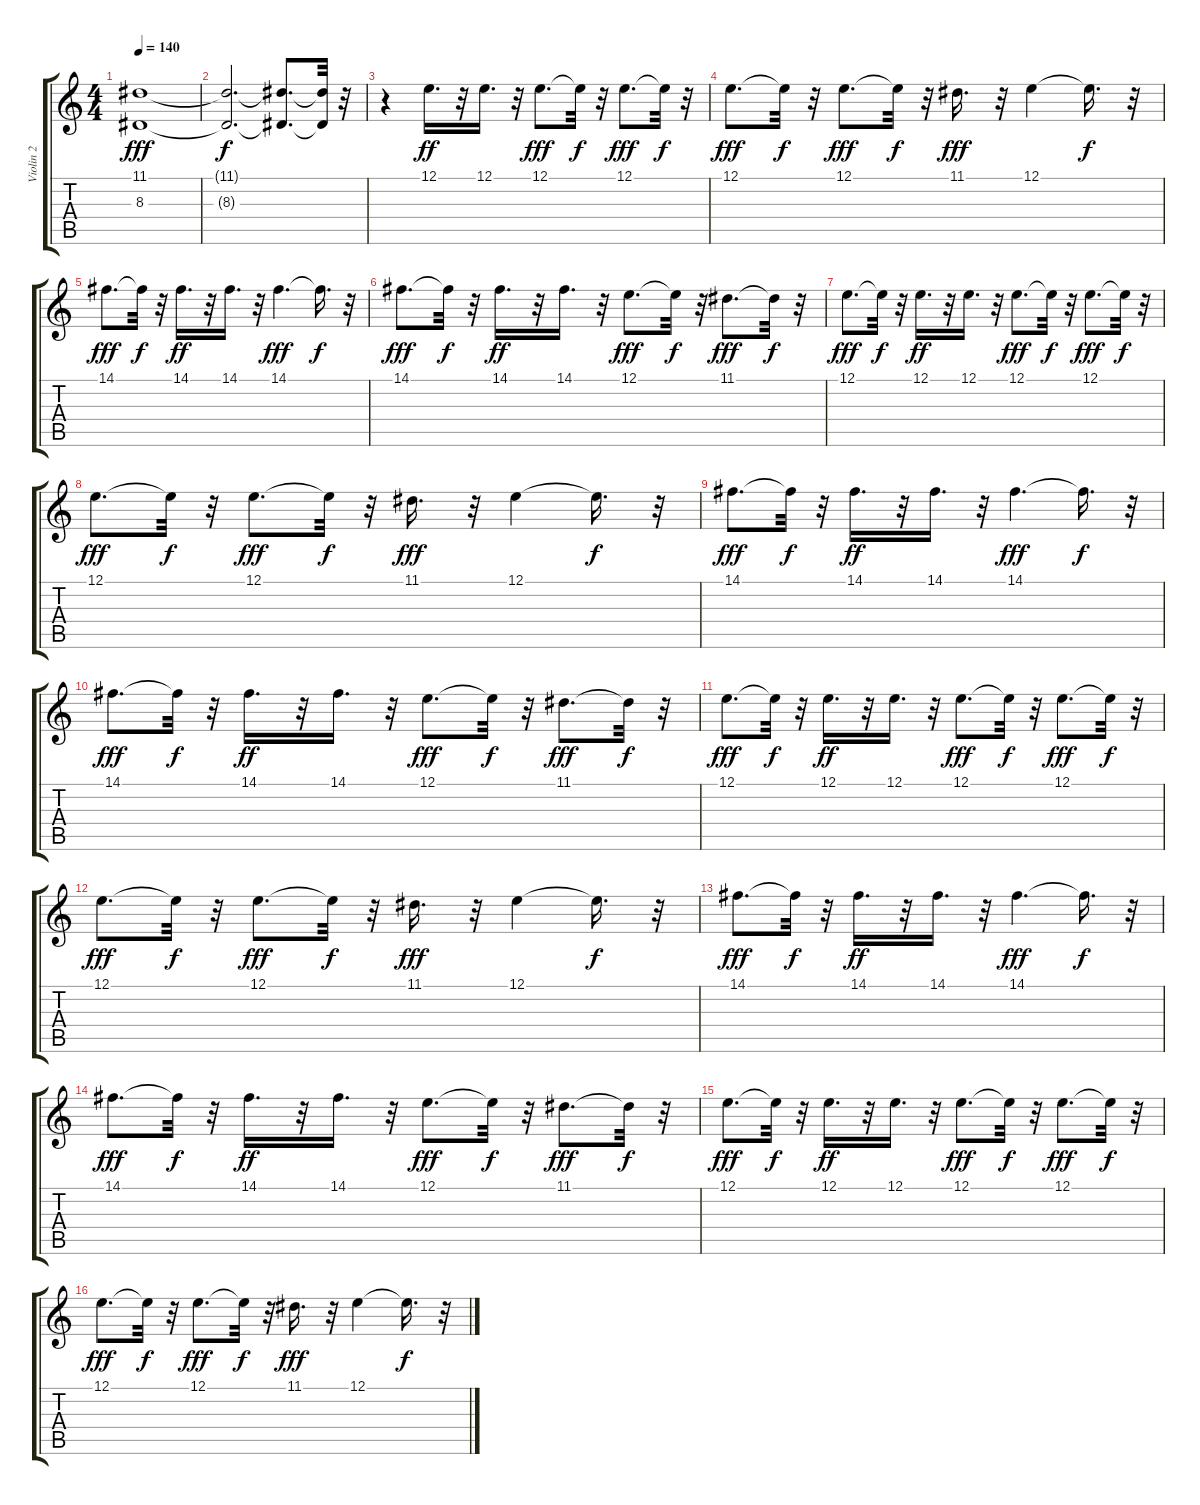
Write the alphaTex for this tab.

\track ("Violin 2" "Violin 2") {instrument tremolostrings}
\staff {score tabs}
\tuning (E4 B3 G3 D3 A2 E2) {hide}
\ts (4 4)
\tempo 140
\clef g2
\ks c
(11.1 8.3).1{dy fff} |
(11.1{t} 8.3{t}).2{d dy f} (11.1{t} 8.3{t}).8{d} (11.1{t} 8.3{t}).32 r.32 |
r.4 12.1.16{d dy ff volume 16} r.32 12.1.16{d} r.32 12.1.8{d dy fff} 12.1{t}.32{dy f} r.32 12.1.8{d dy fff} 12.1{t}.32{dy f} r.32 |
12.1.8{d dy fff} 12.1{t}.32{dy f} r.32 12.1.8{d dy fff} 12.1{t}.32{dy f} r.32 11.1.16{d dy fff} r.32 12.1.4 12.1{t}.16{d dy f} r.32 |
14.1.8{d dy fff} 14.1{t}.32{dy f} r.32 14.1.16{d dy ff} r.32 14.1.16{d} r.32 14.1.4{d dy fff} 14.1{t}.16{d dy f} r.32 |
14.1.8{d dy fff} 14.1{t}.32{dy f} r.32 14.1.16{d dy ff} r.32 14.1.16{d} r.32 12.1.8{d dy fff} 12.1{t}.32{dy f} r.32 11.1.8{d dy fff} 11.1{t}.32{dy f} r.32 |
12.1.8{d dy fff} 12.1{t}.32{dy f} r.32 12.1.16{d dy ff} r.32 12.1.16{d} r.32 12.1.8{d dy fff} 12.1{t}.32{dy f} r.32 12.1.8{d dy fff} 12.1{t}.32{dy f} r.32 |
12.1.8{d dy fff} 12.1{t}.32{dy f} r.32 12.1.8{d dy fff} 12.1{t}.32{dy f} r.32 11.1.16{d dy fff} r.32 12.1.4 12.1{t}.16{d dy f} r.32 |
14.1.8{d dy fff} 14.1{t}.32{dy f} r.32 14.1.16{d dy ff} r.32 14.1.16{d} r.32 14.1.4{d dy fff} 14.1{t}.16{d dy f} r.32 |
14.1.8{d dy fff} 14.1{t}.32{dy f} r.32 14.1.16{d dy ff} r.32 14.1.16{d} r.32 12.1.8{d dy fff} 12.1{t}.32{dy f} r.32 11.1.8{d dy fff} 11.1{t}.32{dy f} r.32 |
12.1.8{d dy fff} 12.1{t}.32{dy f} r.32 12.1.16{d dy ff} r.32 12.1.16{d} r.32 12.1.8{d dy fff} 12.1{t}.32{dy f} r.32 12.1.8{d dy fff} 12.1{t}.32{dy f} r.32 |
12.1.8{d dy fff} 12.1{t}.32{dy f} r.32 12.1.8{d dy fff} 12.1{t}.32{dy f} r.32 11.1.16{d dy fff} r.32 12.1.4 12.1{t}.16{d dy f} r.32 |
14.1.8{d dy fff} 14.1{t}.32{dy f} r.32 14.1.16{d dy ff} r.32 14.1.16{d} r.32 14.1.4{d dy fff} 14.1{t}.16{d dy f} r.32 |
14.1.8{d dy fff} 14.1{t}.32{dy f} r.32 14.1.16{d dy ff} r.32 14.1.16{d} r.32 12.1.8{d dy fff} 12.1{t}.32{dy f} r.32 11.1.8{d dy fff} 11.1{t}.32{dy f} r.32 |
12.1.8{d dy fff} 12.1{t}.32{dy f} r.32 12.1.16{d dy ff} r.32 12.1.16{d} r.32 12.1.8{d dy fff} 12.1{t}.32{dy f} r.32 12.1.8{d dy fff} 12.1{t}.32{dy f} r.32 |
12.1.8{d dy fff} 12.1{t}.32{dy f} r.32 12.1.8{d dy fff} 12.1{t}.32{dy f} r.32 11.1.16{d dy fff} r.32 12.1.4 12.1{t}.16{d dy f} r.32
